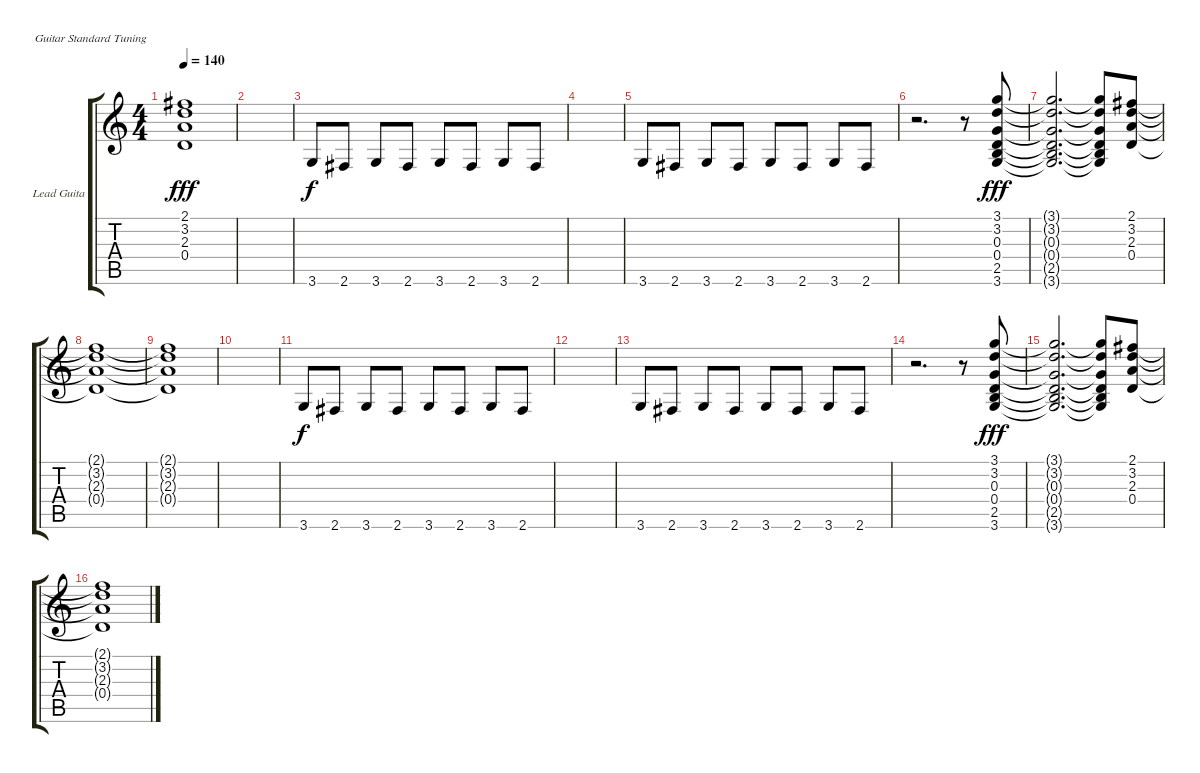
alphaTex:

\bracketExtendMode groupsimilarinstruments
\firstSystemTrackNameOrientation horizontal
\otherSystemsTrackNameOrientation horizontal
\track ("Lead Guitar" "Lead Guita") {instrument distortionguitar}
\staff {score tabs}
\tuning (E4 B3 G3 D3 A2 E2)
\ts (4 4)
\tempo 140
\clef g2
\ks c
(0.4{t} 2.3{t} 3.2{t} 2.1{t}).1{dy fff} |
|
3.6.8{dy f} 2.6.8 3.6.8 2.6.8 3.6.8 2.6.8 3.6.8 2.6.8 |
|
3.6.8 2.6.8 3.6.8 2.6.8 3.6.8 2.6.8 3.6.8 2.6.8 |
r.2{d} r.8 (3.6 2.5 0.4 0.3 3.2 3.1).8{dy fff} |
(3.6{t} 2.5{t} 0.4{t} 3.1{t} 3.2{t} 0.3{t}).2{d} (2.5{t} 0.4{t} 3.6{t} 0.3{t} 3.2{t} 3.1{t}).8 (0.4 2.3 3.2 2.1).8 |
(0.4{t} 2.3{t} 2.1{t} 3.2{t}).1 |
(0.4{t} 2.3{t} 3.2{t} 2.1{t}).1 |
|
3.6.8{dy f} 2.6.8 3.6.8 2.6.8 3.6.8 2.6.8 3.6.8 2.6.8 |
|
3.6.8 2.6.8 3.6.8 2.6.8 3.6.8 2.6.8 3.6.8 2.6.8 |
r.2{d} r.8 (3.6 2.5 0.4 0.3 3.2 3.1).8{dy fff} |
(3.6{t} 2.5{t} 0.4{t} 3.1{t} 3.2{t} 0.3{t}).2{d} (2.5{t} 0.4{t} 3.6{t} 0.3{t} 3.2{t} 3.1{t}).8 (0.4 2.3 3.2 2.1).8 |
(0.4{t} 2.3{t} 2.1{t} 3.2{t}).1
